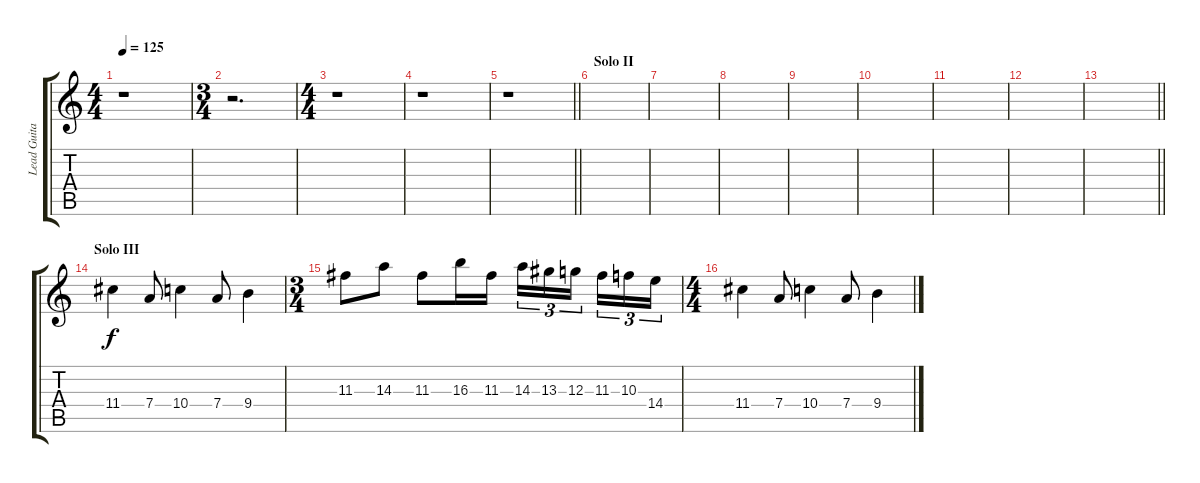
\track ("Lead Guitar I" "Lead Guita") {instrument overdrivenguitar}
\staff {score tabs}
\tuning (E4 B3 G3 D3 A2 E2) {hide}
\ts (4 4)
\tempo 125
\clef g2
\ks c
r.1{dy f} |
\ts (3 4)
r.2{d} |
\ts (4 4)
r.1 |
r.1 |
\barLineRight lightlight
r.1 |
\section ("" "Solo II")
|
|
|
|
|
|
|
\barLineRight lightlight
|
\section ("" "Solo III")
11.4.4 7.4.8 10.4.4 7.4.8 9.4.4 |
\ts (3 4)
11.3.8 14.3.8 11.3.8 16.3.16 11.3.16 14.3.16{tu (3 2)} 13.3.16{tu (3 2)} 12.3.16{tu (3 2) beam splitsecondary} 11.3.16{tu (3 2)} 10.3.16{tu (3 2)} 14.4.16{tu (3 2)} |
\ts (4 4)
11.4.4 7.4.8 10.4.4 7.4.8 9.4.4
